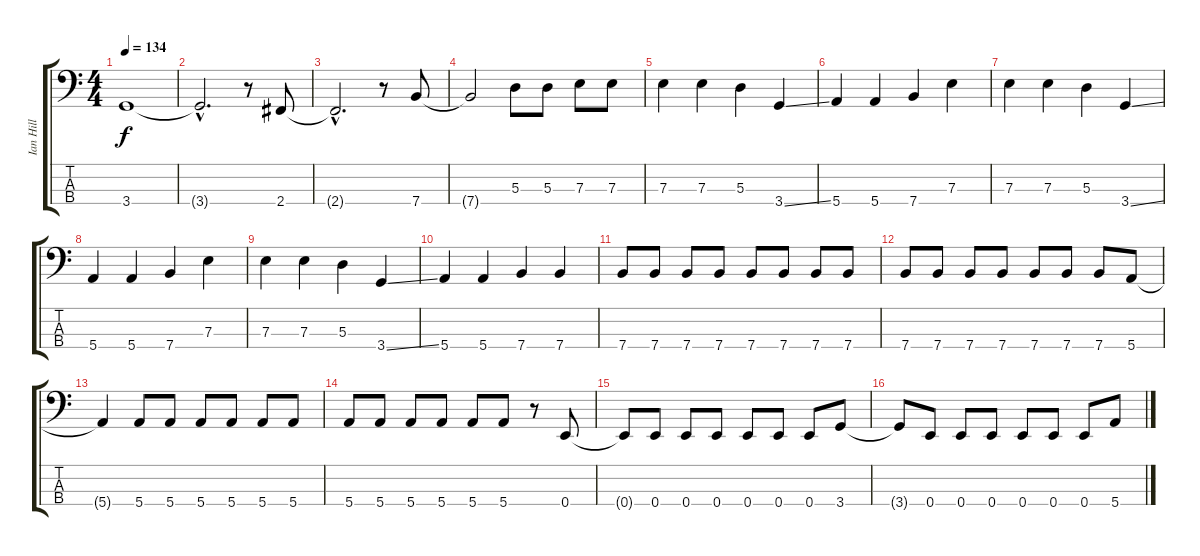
\track ("Ian Hill" "Ian Hill") {instrument electricbasspick}
\staff {score tabs}
\tuning (G2 D2 A1 E1) {hide}
\ts (4 4)
\tempo 134
\clef f4
\ks c
3.4{t}.1{dy f} |
3.4{hac t}.2{d} r.8 2.4.8 |
2.4{hac t}.2{d} r.8 7.4.8 |
7.4{t}.2 5.3.8 5.3.8 7.3.8 7.3.8 |
7.3.4 7.3.4 5.3.4 3.4{ss}.4 |
5.4.4 5.4.4 7.4.4 7.3.4 |
7.3.4 7.3.4 5.3.4 3.4{ss}.4 |
5.4.4 5.4.4 7.4.4 7.3.4 |
7.3.4 7.3.4 5.3.4 3.4{ss}.4 |
5.4.4 5.4.4 7.4.4 7.4.4 |
7.4.8 7.4.8 7.4.8 7.4.8 7.4.8 7.4.8 7.4.8 7.4.8 |
7.4.8 7.4.8 7.4.8 7.4.8 7.4.8 7.4.8 7.4.8 5.4.8 |
5.4{t}.4 5.4.8 5.4.8 5.4.8 5.4.8 5.4.8 5.4.8 |
5.4.8 5.4.8 5.4.8 5.4.8 5.4.8 5.4.8 r.8 0.4.8 |
0.4{t}.8 0.4.8 0.4.8 0.4.8 0.4.8 0.4.8 0.4.8 3.4.8 |
3.4{t}.8 0.4.8 0.4.8 0.4.8 0.4.8 0.4.8 0.4.8 5.4.8
